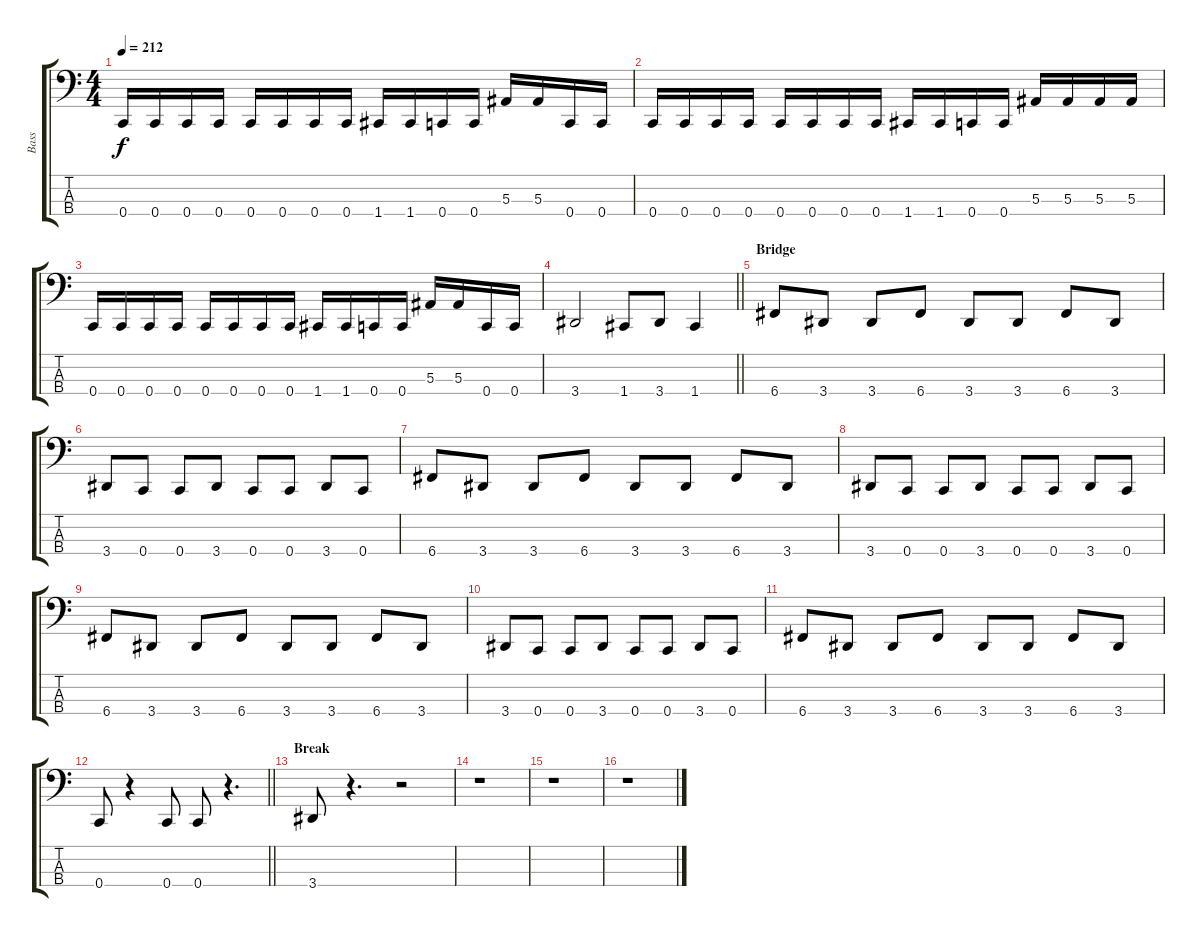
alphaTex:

\track ("Bass" "Bass") {instrument electricbassfinger}
\staff {score tabs}
\tuning (Eb2 Bb1 F1 C1) {hide}
\ts (4 4)
\tempo 212
\clef f4
\ks c
0.4.16{dy f} 0.4.16 0.4.16 0.4.16 0.4.16 0.4.16 0.4.16 0.4.16 1.4.16 1.4.16 0.4.16 0.4.16 5.3.16 5.3.16 0.4.16 0.4.16 |
0.4.16 0.4.16 0.4.16 0.4.16 0.4.16 0.4.16 0.4.16 0.4.16 1.4.16 1.4.16 0.4.16 0.4.16 5.3.16 5.3.16 5.3.16 5.3.16 |
0.4.16 0.4.16 0.4.16 0.4.16 0.4.16 0.4.16 0.4.16 0.4.16 1.4.16 1.4.16 0.4.16 0.4.16 5.3.16 5.3.16 0.4.16 0.4.16 |
\barLineRight lightlight
3.4.2 1.4.8 3.4.8 1.4.4 |
\section ("" "Bridge")
6.4.8 3.4.8 3.4.8 6.4.8 3.4.8 3.4.8 6.4.8 3.4.8 |
3.4.8 0.4.8 0.4.8 3.4.8 0.4.8 0.4.8 3.4.8 0.4.8 |
6.4.8 3.4.8 3.4.8 6.4.8 3.4.8 3.4.8 6.4.8 3.4.8 |
3.4.8 0.4.8 0.4.8 3.4.8 0.4.8 0.4.8 3.4.8 0.4.8 |
6.4.8 3.4.8 3.4.8 6.4.8 3.4.8 3.4.8 6.4.8 3.4.8 |
3.4.8 0.4.8 0.4.8 3.4.8 0.4.8 0.4.8 3.4.8 0.4.8 |
6.4.8 3.4.8 3.4.8 6.4.8 3.4.8 3.4.8 6.4.8 3.4.8 |
\barLineRight lightlight
0.4.8 r.4 0.4.8 0.4.8 r.4{d} |
\section ("" "Break")
3.4.8 r.4{d} r.2 |
r.1 |
r.1 |
r.1
